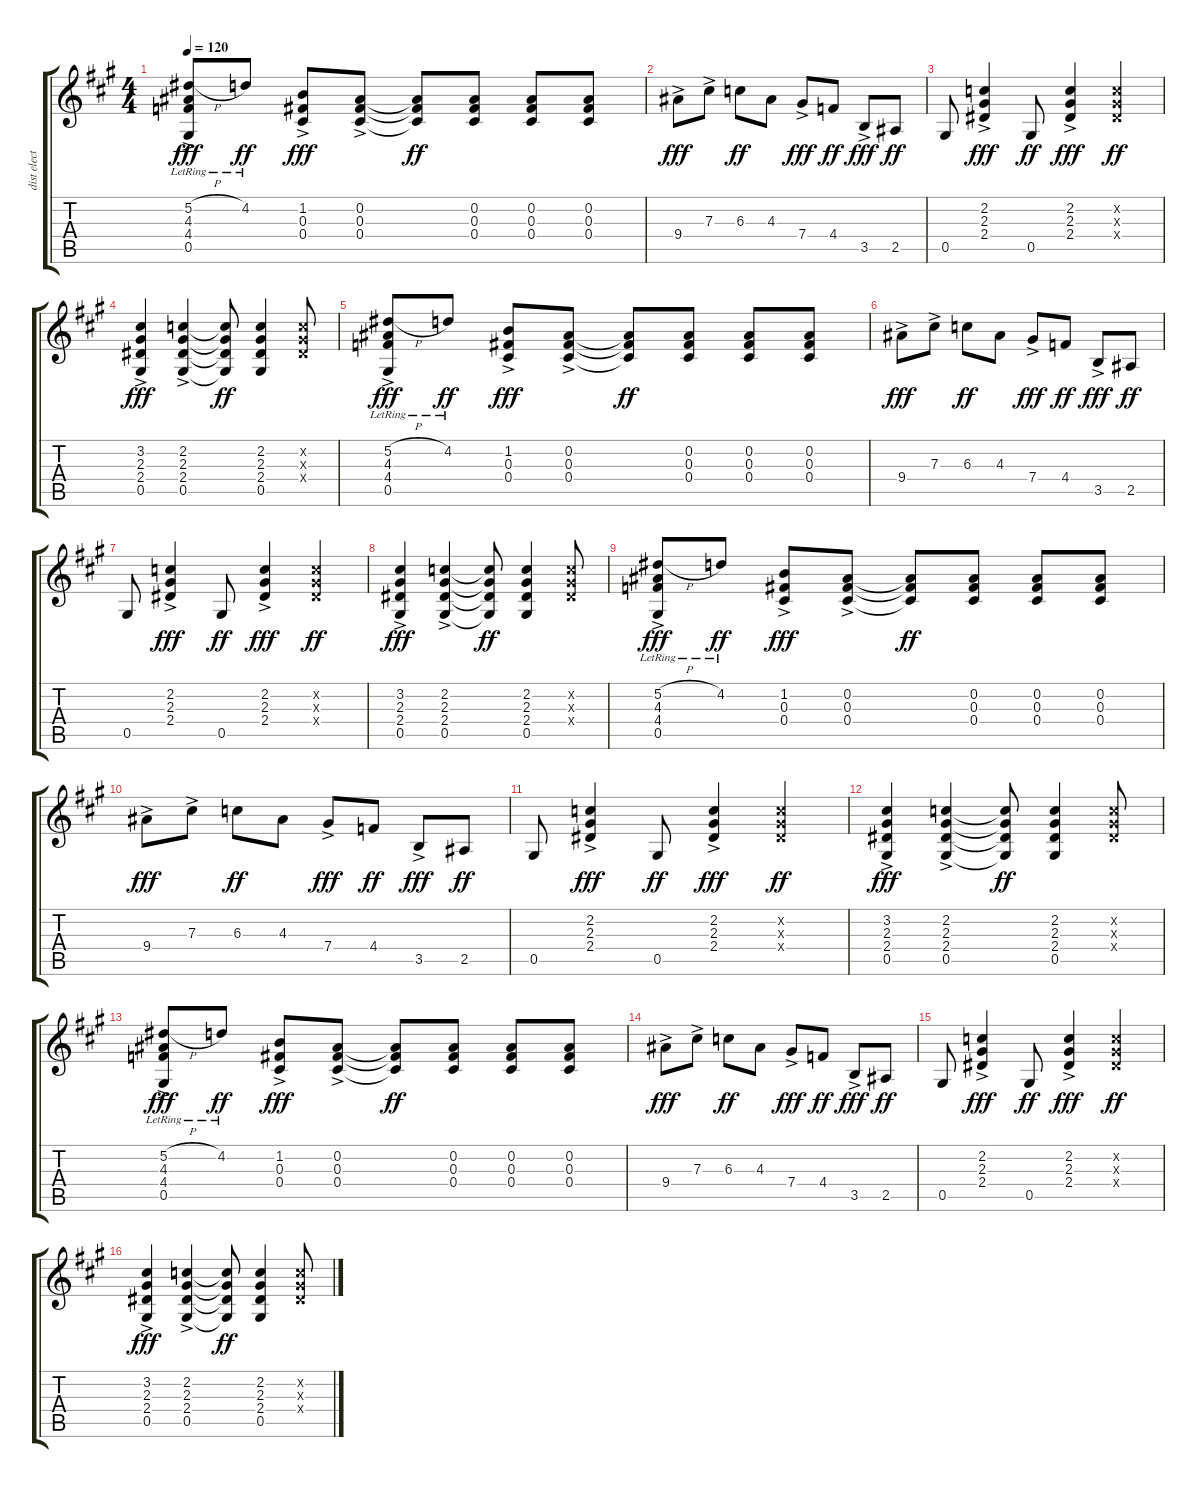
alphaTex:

\track ("dist electric (see performance notes)" "dist elect") {instrument overdrivenguitar}
\staff {score tabs}
\tuning (Eb4 Bb3 Gb3 Db3 Ab2 Eb2) {hide}
\ts (4 4)
\tempo 120
\clef g2
\ks a
(5.2{h ac lr} 4.3{ac lr} 4.4{ac lr} 0.5{ac lr}).8{dy fff} 4.2{lr}.8{dy ff} (1.2{ac} 0.3{ac} 0.4{ac}).8{dy fff} (0.2{ac} 0.3{ac} 0.4{ac}).8 (0.2{t} 0.3{t} 0.4{t}).8{dy ff} (0.2 0.3 0.4).8 (0.2 0.3 0.4).8 (0.2 0.3 0.4).8 |
9.4{ac}.8{dy fff} 7.3{ac}.8 6.3.8{dy ff} 4.3.8 7.4{ac}.8{dy fff} 4.4.8{dy ff} 3.5{ac}.8{dy fff} 2.5.8{dy ff} |
0.5.8 (2.2{ac} 2.3{ac} 2.4{ac}).4{dy fff} 0.5.8{dy ff} (2.2{ac} 2.3{ac} 2.4{ac}).4{dy fff} (2.2{x} 2.3{x} 2.4{x}).4{dy ff} |
(3.2{ac} 2.3{ac} 2.4{ac} 0.5{ac}).4{dy fff} (2.2{ac} 2.3{ac} 2.4{ac} 0.5{ac}).4 (2.2{t} 2.3{t} 2.4{t} 0.5{t}).8{dy ff} (2.2 2.3 2.4 0.5).4 (2.2{x} 2.3{x} 2.4{x}).8 |
(5.2{h ac lr} 4.3{ac lr} 4.4{ac lr} 0.5{ac lr}).8{dy fff} 4.2{lr}.8{dy ff} (1.2{ac} 0.3{ac} 0.4{ac}).8{dy fff} (0.2{ac} 0.3{ac} 0.4{ac}).8 (0.2{t} 0.3{t} 0.4{t}).8{dy ff} (0.2 0.3 0.4).8 (0.2 0.3 0.4).8 (0.2 0.3 0.4).8 |
9.4{ac}.8{dy fff} 7.3{ac}.8 6.3.8{dy ff} 4.3.8 7.4{ac}.8{dy fff} 4.4.8{dy ff} 3.5{ac}.8{dy fff} 2.5.8{dy ff} |
0.5.8 (2.2{ac} 2.3{ac} 2.4{ac}).4{dy fff} 0.5.8{dy ff} (2.2{ac} 2.3{ac} 2.4{ac}).4{dy fff} (2.2{x} 2.3{x} 2.4{x}).4{dy ff} |
(3.2{ac} 2.3{ac} 2.4{ac} 0.5{ac}).4{dy fff} (2.2{ac} 2.3{ac} 2.4{ac} 0.5{ac}).4 (2.2{t} 2.3{t} 2.4{t} 0.5{t}).8{dy ff} (2.2 2.3 2.4 0.5).4 (2.2{x} 2.3{x} 2.4{x}).8 |
(5.2{h ac lr} 4.3{ac lr} 4.4{ac lr} 0.5{ac lr}).8{dy fff} 4.2{lr}.8{dy ff} (1.2{ac} 0.3{ac} 0.4{ac}).8{dy fff} (0.2{ac} 0.3{ac} 0.4{ac}).8 (0.2{t} 0.3{t} 0.4{t}).8{dy ff} (0.2 0.3 0.4).8 (0.2 0.3 0.4).8 (0.2 0.3 0.4).8 |
9.4{ac}.8{dy fff} 7.3{ac}.8 6.3.8{dy ff} 4.3.8 7.4{ac}.8{dy fff} 4.4.8{dy ff} 3.5{ac}.8{dy fff} 2.5.8{dy ff} |
0.5.8 (2.2{ac} 2.3{ac} 2.4{ac}).4{dy fff} 0.5.8{dy ff} (2.2{ac} 2.3{ac} 2.4{ac}).4{dy fff} (2.2{x} 2.3{x} 2.4{x}).4{dy ff} |
(3.2{ac} 2.3{ac} 2.4{ac} 0.5{ac}).4{dy fff} (2.2{ac} 2.3{ac} 2.4{ac} 0.5{ac}).4 (2.2{t} 2.3{t} 2.4{t} 0.5{t}).8{dy ff} (2.2 2.3 2.4 0.5).4 (2.2{x} 2.3{x} 2.4{x}).8 |
(5.2{h ac lr} 4.3{ac lr} 4.4{ac lr} 0.5{ac lr}).8{dy fff} 4.2{lr}.8{dy ff} (1.2{ac} 0.3{ac} 0.4{ac}).8{dy fff} (0.2{ac} 0.3{ac} 0.4{ac}).8 (0.2{t} 0.3{t} 0.4{t}).8{dy ff} (0.2 0.3 0.4).8 (0.2 0.3 0.4).8 (0.2 0.3 0.4).8 |
9.4{ac}.8{dy fff} 7.3{ac}.8 6.3.8{dy ff} 4.3.8 7.4{ac}.8{dy fff} 4.4.8{dy ff} 3.5{ac}.8{dy fff} 2.5.8{dy ff} |
0.5.8 (2.2{ac} 2.3{ac} 2.4{ac}).4{dy fff} 0.5.8{dy ff} (2.2{ac} 2.3{ac} 2.4{ac}).4{dy fff} (2.2{x} 2.3{x} 2.4{x}).4{dy ff} |
(3.2{ac} 2.3{ac} 2.4{ac} 0.5{ac}).4{dy fff} (2.2{ac} 2.3{ac} 2.4{ac} 0.5{ac}).4 (2.2{t} 2.3{t} 2.4{t} 0.5{t}).8{dy ff} (2.2 2.3 2.4 0.5).4 (2.2{x} 2.3{x} 2.4{x}).8
